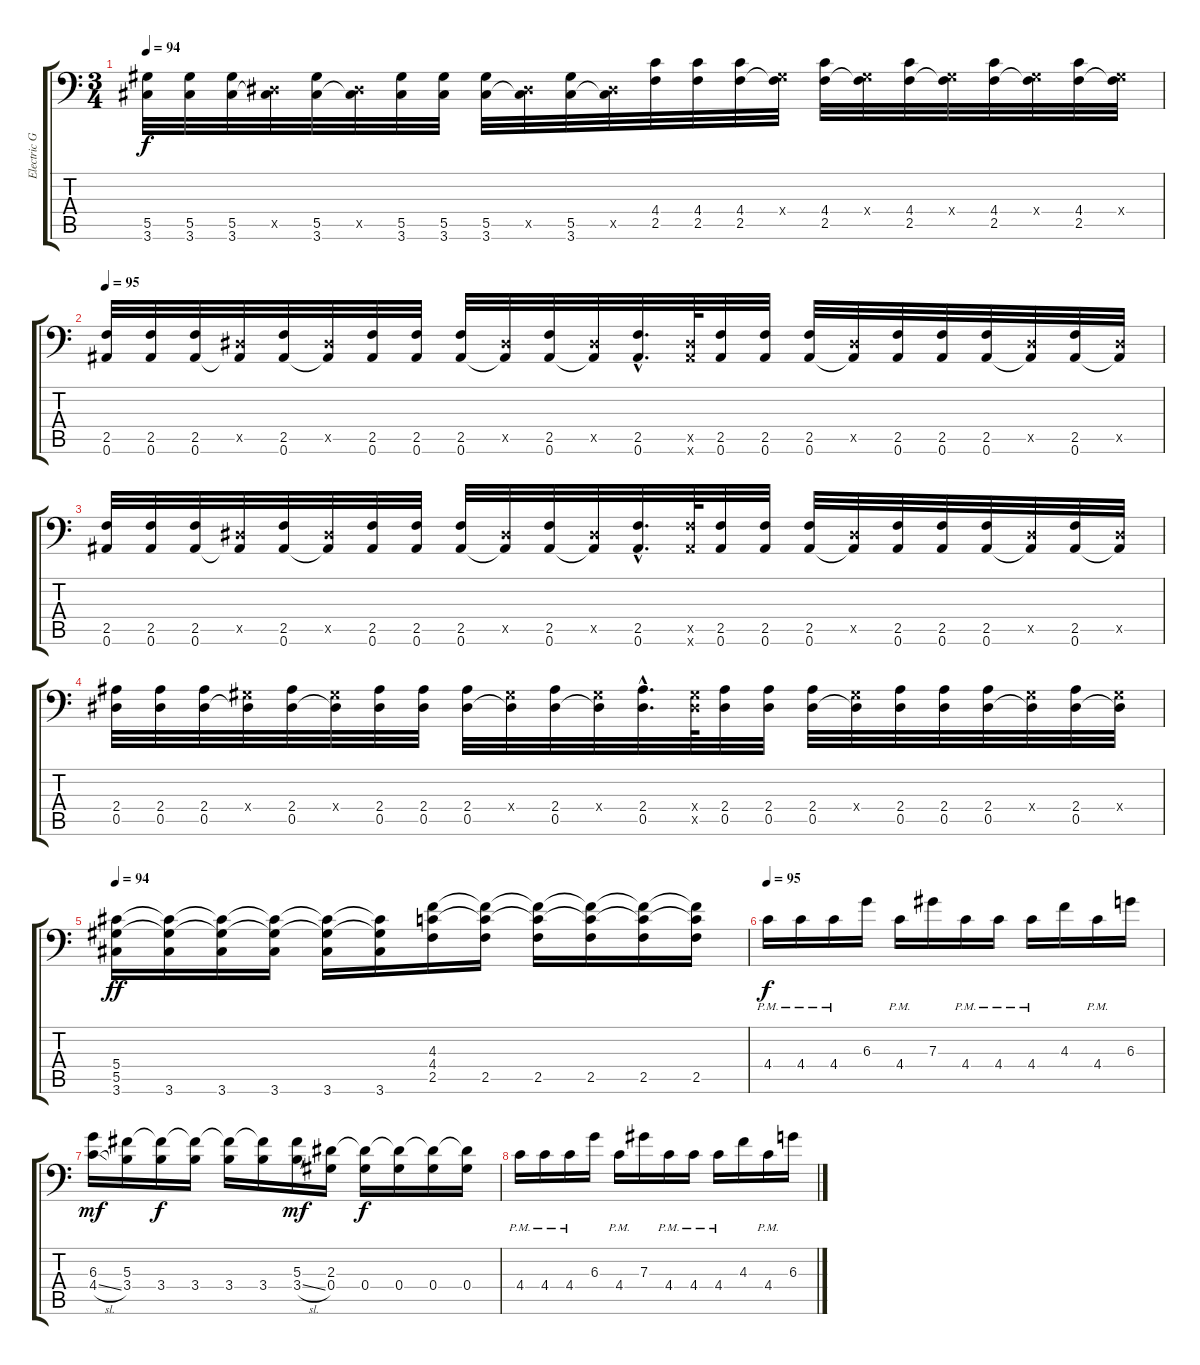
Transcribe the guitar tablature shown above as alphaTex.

\track ("Electric Guitar 4" "Electric G") {instrument distortionguitar}
\staff {score tabs}
\tuning (Bb3 F3 Db3 Ab2 Eb2 Bb1) {hide}
\ts (3 4)
\tempo 94
\clef f4
\ks c
(5.5 3.6).32{dy f} (5.5 3.6).32 (5.5 3.6).32 (0.5{x} 3.6{t}).32 (5.5 3.6).32 (0.5{x} 3.6{t}).32 (5.5 3.6).32 (5.5 3.6).32 (5.5 3.6).32 (0.5{x} 3.6{t}).32 (5.5 3.6).32 (0.5{x} 3.6{t}).32 (4.4 2.5).32 (4.4 2.5).32 (4.4 2.5).32 (0.4{x} 2.5{t}).32 (4.4 2.5).32 (0.4{x} 2.5{t}).32 (4.4 2.5).32 (0.4{x} 2.5{t}).32 (4.4 2.5).32 (0.4{x} 2.5{t}).32 (4.4 2.5).32 (0.4{x} 2.5{t}).32 |
\tempo 95
(2.5 0.6).32 (2.5 0.6).32 (2.5 0.6).32 (0.5{x} 0.6{t}).32 (2.5 0.6).32 (0.5{x} 0.6{t}).32 (2.5 0.6).32 (2.5 0.6).32 (2.5 0.6).32 (0.5{x} 0.6{t}).32 (2.5 0.6).32 (0.5{x} 0.6{t}).32 (2.5{hac} 0.6{hac}).32{d} (0.5{x} 0.6{x}).64 (2.5 0.6).32 (2.5 0.6).32 (2.5 0.6).32 (0.5{x} 0.6{t}).32 (2.5 0.6).32 (2.5 0.6).32 (2.5 0.6).32 (0.5{x} 0.6{t}).32 (2.5 0.6).32 (0.5{x} 0.6{t}).32 |
(2.5 0.6).32 (2.5 0.6).32 (2.5 0.6).32 (0.5{x} 0.6{t}).32 (2.5 0.6).32 (0.5{x} 0.6{t}).32 (2.5 0.6).32 (2.5 0.6).32 (2.5 0.6).32 (0.5{x} 0.6{t}).32 (2.5 0.6).32 (0.5{x} 0.6{t}).32 (2.5{hac} 0.6{hac}).32{d} (2.5{x} 0.6{x}).64 (2.5 0.6).32 (2.5 0.6).32 (2.5 0.6).32 (0.5{x} 0.6{t}).32 (2.5 0.6).32 (2.5 0.6).32 (2.5 0.6).32 (0.5{x} 0.6{t}).32 (2.5 0.6).32 (0.5{x} 0.6{t}).32 |
(2.4 0.5).32 (2.4 0.5).32 (2.4 0.5).32 (0.4{x} 0.5{t}).32 (2.4 0.5).32 (0.4{x} 0.5{t}).32 (2.4 0.5).32 (2.4 0.5).32 (2.4 0.5).32 (0.4{x} 0.5{t}).32 (2.4 0.5).32 (0.4{x} 0.5{t}).32 (2.4{hac} 0.5{hac}).32{d} (0.4{x} 0.5{x}).64 (2.4 0.5).32 (2.4 0.5).32 (2.4 0.5).32 (0.4{x} 0.5{t}).32 (2.4 0.5).32 (2.4 0.5).32 (2.4 0.5).32 (0.4{x} 0.5{t}).32 (2.4 0.5).32 (0.4{x} 0.5{t}).32 |
\tempo 94
(5.4 5.5 3.6).16{dy ff} (5.4{t} 5.5{t} 3.6).16 (5.4{t} 5.5{t} 3.6).16 (5.4{t} 5.5{t} 3.6).16 (5.4{t} 5.5{t} 3.6).16 (5.4{t} 5.5{t} 3.6).16 (4.3 4.4 2.5).16 (4.3{t} 4.4{t} 2.5).16 (4.3{t} 4.4{t} 2.5).16 (4.3{t} 4.4{t} 2.5).16 (4.3{t} 4.4{t} 2.5).16 (4.3{t} 4.4{t} 2.5).16 |
\tempo 95
4.4{pm}.16{dy f} 4.4{pm}.16 4.4{pm}.16 6.3.16 4.4{pm}.16 7.3.16 4.4{pm}.16 4.4{pm}.16 4.4{pm}.16 4.3.16 4.4{pm}.16 6.3.16 |
(6.3 4.4{sl}).16{dy mf} (5.3 3.4).16 (5.3{t} 3.4).16{dy f} (5.3{t} 3.4).16 (5.3{t} 3.4).16 (5.3{t} 3.4).16 (5.3 3.4{sl}).16{dy mf} (2.3 0.4).16 (2.3{t} 0.4).16{dy f} (2.3{t} 0.4).16 (2.3{t} 0.4).16 (2.3{t} 0.4).16 |
4.4{pm}.16 4.4{pm}.16 4.4{pm}.16 6.3.16 4.4{pm}.16 7.3.16 4.4{pm}.16 4.4{pm}.16 4.4{pm}.16 4.3.16 4.4{pm}.16 6.3.16
